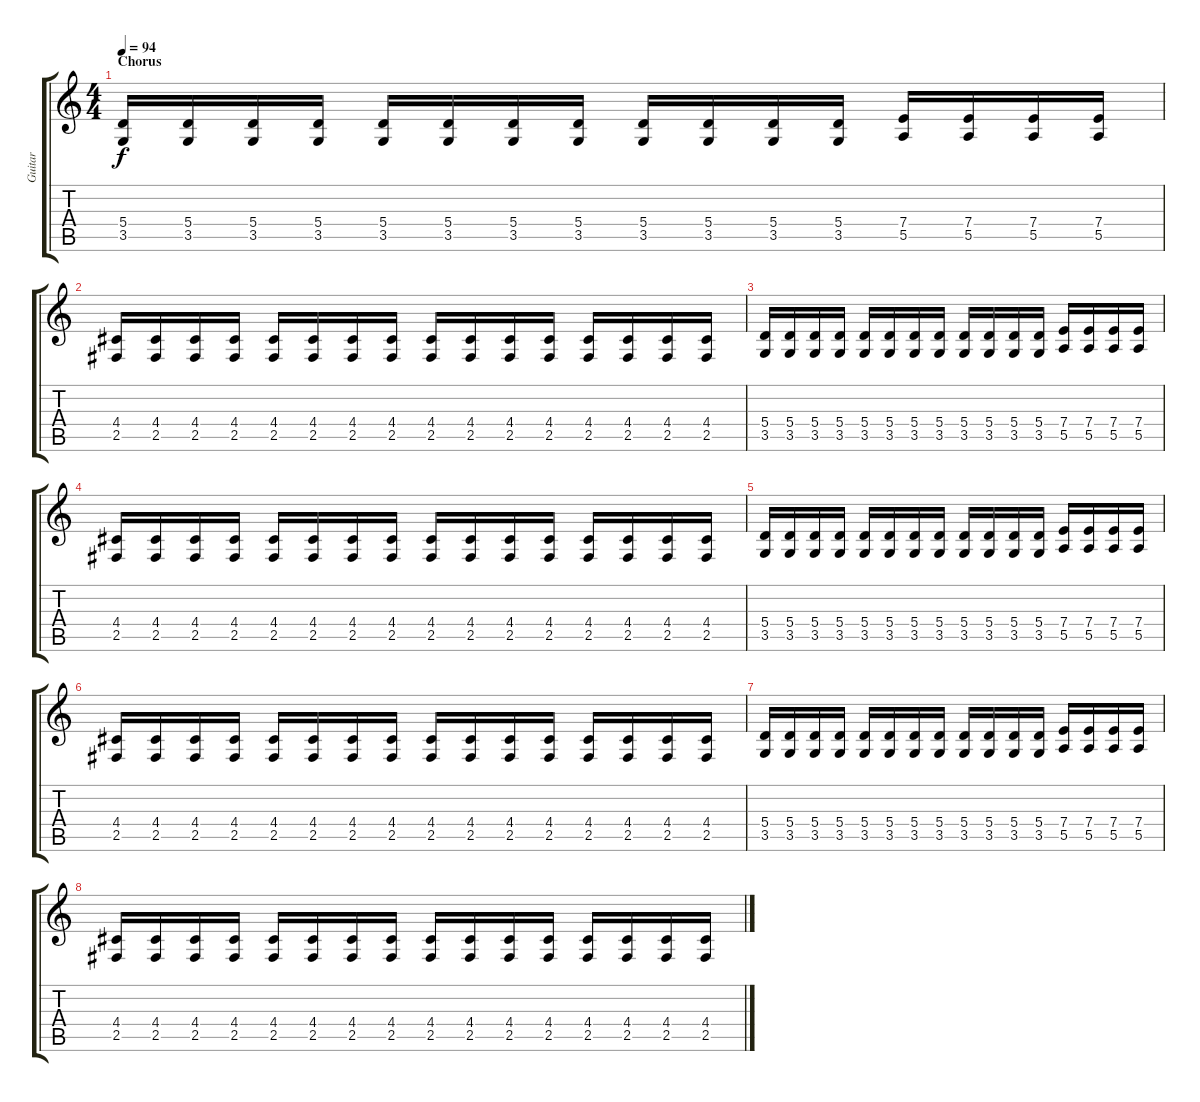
\track ("Guitar" "Guitar") {instrument distortionguitar}
\staff {score tabs}
\tuning (B3 Gb3 D3 A2 E2 B1) {hide}
\ts (4 4)
\section ("" "Chorus")
\tempo 94
\clef g2
\ks c
(5.4 3.5).16{dy f} (5.4 3.5).16 (5.4 3.5).16 (5.4 3.5).16 (5.4 3.5).16 (5.4 3.5).16 (5.4 3.5).16 (5.4 3.5).16 (5.4 3.5).16 (5.4 3.5).16 (5.4 3.5).16 (5.4 3.5).16 (7.4 5.5).16 (7.4 5.5).16 (7.4 5.5).16 (7.4 5.5).16 |
(4.4 2.5).16 (4.4 2.5).16 (4.4 2.5).16 (4.4 2.5).16 (4.4 2.5).16 (4.4 2.5).16 (4.4 2.5).16 (4.4 2.5).16 (4.4 2.5).16 (4.4 2.5).16 (4.4 2.5).16 (4.4 2.5).16 (4.4 2.5).16 (4.4 2.5).16 (4.4 2.5).16 (4.4 2.5).16 |
(5.4 3.5).16 (5.4 3.5).16 (5.4 3.5).16 (5.4 3.5).16 (5.4 3.5).16 (5.4 3.5).16 (5.4 3.5).16 (5.4 3.5).16 (5.4 3.5).16 (5.4 3.5).16 (5.4 3.5).16 (5.4 3.5).16 (7.4 5.5).16 (7.4 5.5).16 (7.4 5.5).16 (7.4 5.5).16 |
(4.4 2.5).16 (4.4 2.5).16 (4.4 2.5).16 (4.4 2.5).16 (4.4 2.5).16 (4.4 2.5).16 (4.4 2.5).16 (4.4 2.5).16 (4.4 2.5).16 (4.4 2.5).16 (4.4 2.5).16 (4.4 2.5).16 (4.4 2.5).16 (4.4 2.5).16 (4.4 2.5).16 (4.4 2.5).16 |
(5.4 3.5).16 (5.4 3.5).16 (5.4 3.5).16 (5.4 3.5).16 (5.4 3.5).16 (5.4 3.5).16 (5.4 3.5).16 (5.4 3.5).16 (5.4 3.5).16 (5.4 3.5).16 (5.4 3.5).16 (5.4 3.5).16 (7.4 5.5).16 (7.4 5.5).16 (7.4 5.5).16 (7.4 5.5).16 |
(4.4 2.5).16 (4.4 2.5).16 (4.4 2.5).16 (4.4 2.5).16 (4.4 2.5).16 (4.4 2.5).16 (4.4 2.5).16 (4.4 2.5).16 (4.4 2.5).16 (4.4 2.5).16 (4.4 2.5).16 (4.4 2.5).16 (4.4 2.5).16 (4.4 2.5).16 (4.4 2.5).16 (4.4 2.5).16 |
(5.4 3.5).16 (5.4 3.5).16 (5.4 3.5).16 (5.4 3.5).16 (5.4 3.5).16 (5.4 3.5).16 (5.4 3.5).16 (5.4 3.5).16 (5.4 3.5).16 (5.4 3.5).16 (5.4 3.5).16 (5.4 3.5).16 (7.4 5.5).16 (7.4 5.5).16 (7.4 5.5).16 (7.4 5.5).16 |
(4.4 2.5).16 (4.4 2.5).16 (4.4 2.5).16 (4.4 2.5).16 (4.4 2.5).16 (4.4 2.5).16 (4.4 2.5).16 (4.4 2.5).16 (4.4 2.5).16 (4.4 2.5).16 (4.4 2.5).16 (4.4 2.5).16 (4.4 2.5).16 (4.4 2.5).16 (4.4 2.5).16 (4.4 2.5).16
